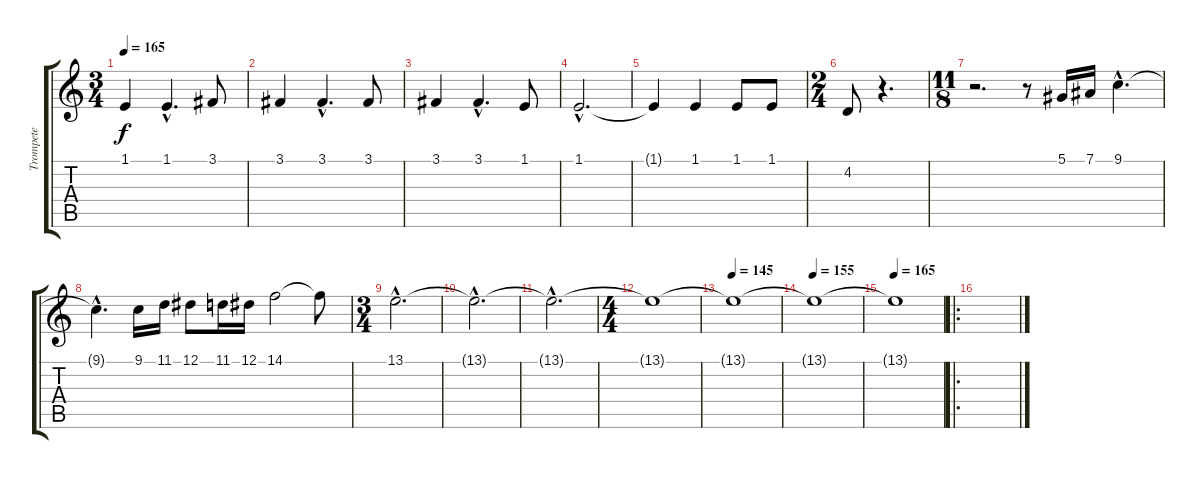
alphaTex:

\track ("Trompete" "Trompete") {instrument trumpet}
\staff {score tabs}
\tuning (Eb4 Bb3 Gb3 Db3 Ab2 Eb2) {hide}
\ts (3 4)
\tempo 165
\clef g2
\ks c
1.1.4{dy f} 1.1{hac}.4{d} 3.1.8 |
3.1.4 3.1{hac}.4{d} 3.1.8 |
3.1.4 3.1{hac}.4{d} 1.1.8 |
1.1{hac}.2{d} |
1.1{t}.4 1.1.4 1.1.8 1.1.8 |
\ts (2 4)
4.2.8 r.4{d} |
\ts (11 8)
r.2{d} r.8 5.1.16 7.1.16 9.1{hac}.4{d} |
9.1{hac t}.4{d} 9.1.16 11.1.16 12.1.8 11.1.16 12.1.16 14.1.2 14.1{t}.8 |
\ts (3 4)
13.1{hac}.2{d} |
13.1{hac t}.2{d} |
13.1{hac t}.2{d} |
\ts (4 4)
13.1{t}.1 |
\tempo 145
13.1{t}.1 |
\tempo 155
13.1{t}.1 |
\tempo 165
13.1{t}.1 |
\ro
